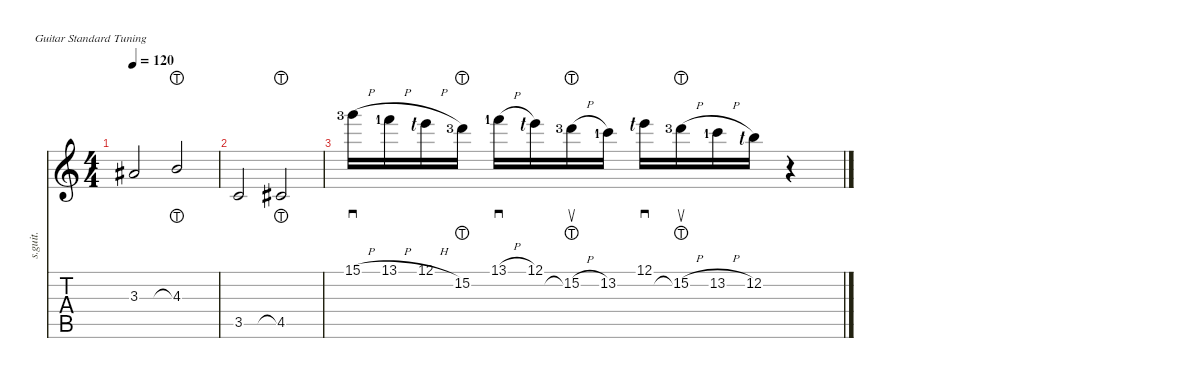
\defaultSystemsLayout 4
\hideDynamics
\bracketExtendMode nobrackets
\otherSystemsTrackNameOrientation horizontal
\track ("Steel Guitar" "s.guit.") {instrument acousticguitarsteel}
\staff {score tabs}
\tuning (E4 B3 G3 D3 A2 E2)
\ts (4 4)
\tempo 120
\clef g2
\ks c
3.3{acc #}.2{dy mf instrument acousticguitarsteel beam Up} 4.3{lht}.2{beam Up} |
3.5.2{beam Up} 4.5{lht acc #}.2{beam Up} |
\beaming (8 2 2 2 2)
15.1{h lf 4}.16{sd beam Down} 13.1{h lf 2}.16{beam Down} 12.1{h lf 1}.16{beam Down} 15.2{lht lf 4}.16{beam Down} 13.1{h lf 2}.16{sd beam Down} 12.1{lf 1}.16{beam Down} 15.2{h lht lf 4}.16{su beam Down} 13.2{lf 2}.16{beam Down} 12.1{lf 1}.16{sd beam Down} 15.2{h lht lf 4}.16{su beam Down} 13.2{h lf 2}.16{beam Down} 12.2{lf 1}.16{beam Down} r.4{beam Down}
